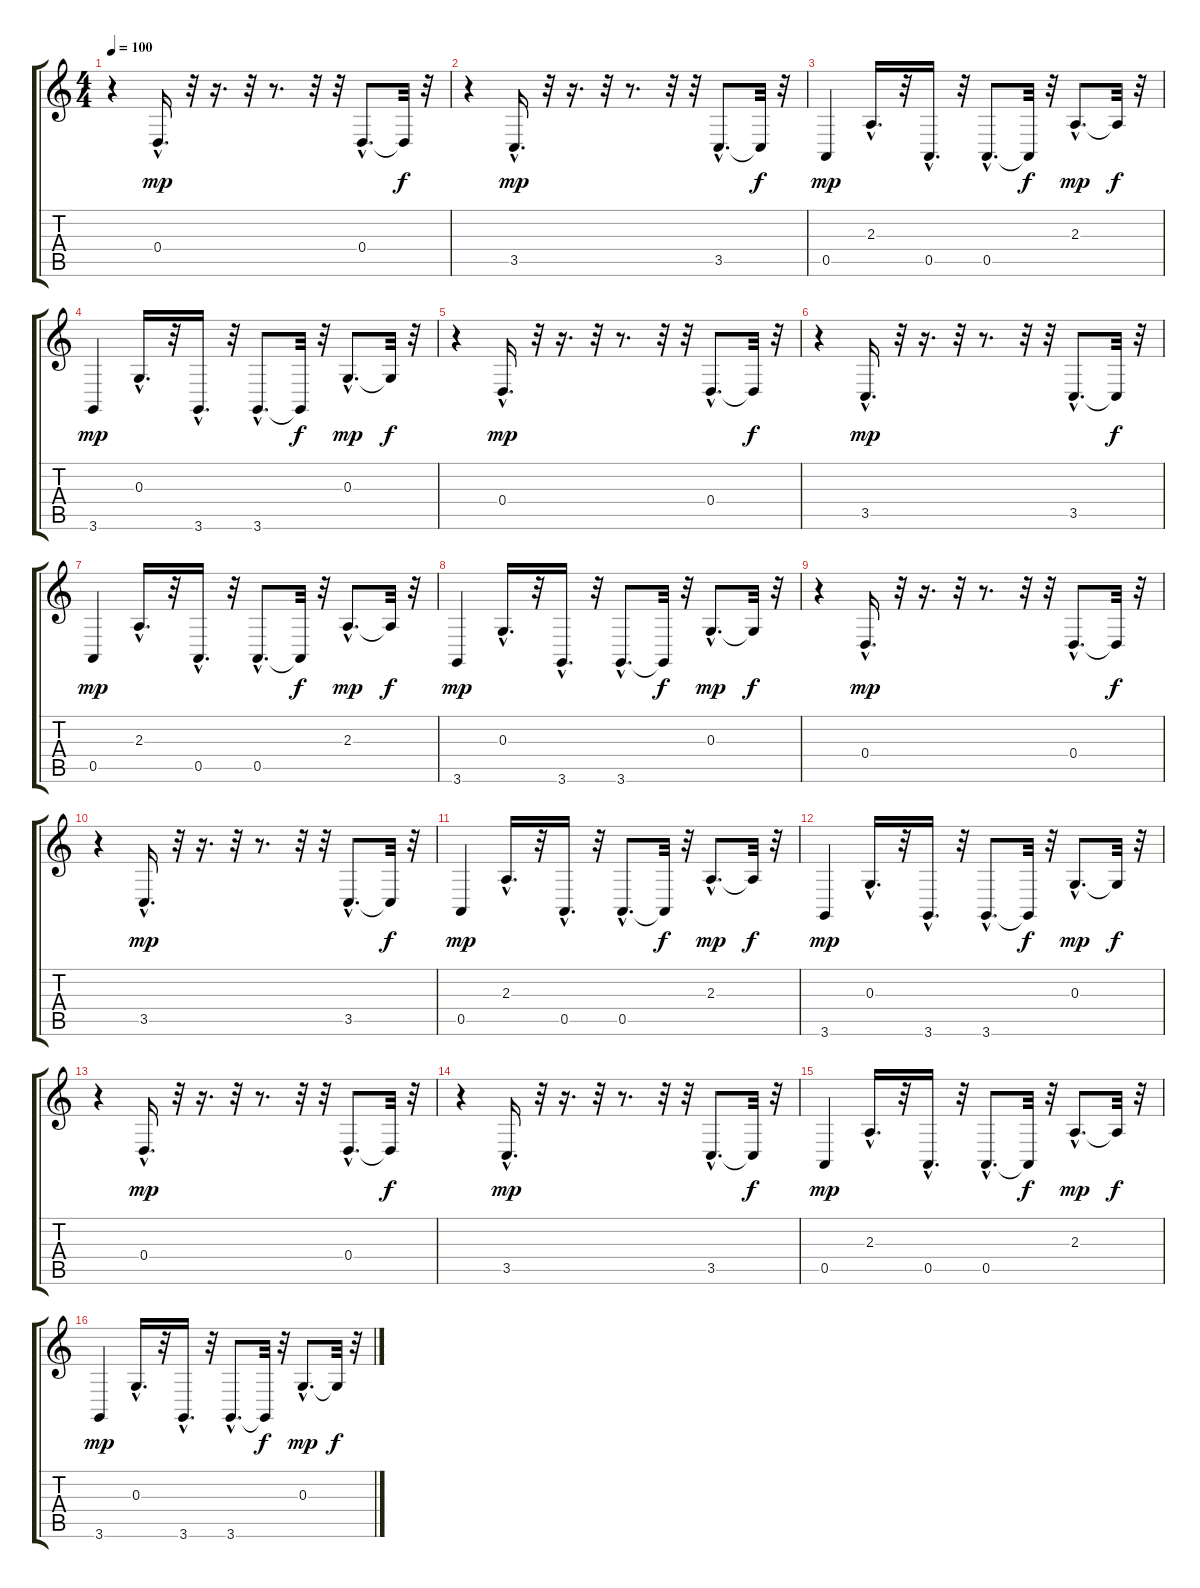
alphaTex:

\track "" {instrument acousticgrandpiano}
\staff {score tabs}
\tuning (E4 B3 G3 D3 A2 E2) {hide}
\ts (4 4)
\tempo 100
\clef g2
\ks c
r.4{dy f} 0.4{hac}.16{d dy mp} r.32 r.16{d} r.32 r.8{d} r.32 r.32 0.4{hac}.8{d} 0.4{t}.32{dy f} r.32 |
r.4 3.5{hac}.16{d dy mp} r.32 r.16{d} r.32 r.8{d} r.32 r.32 3.5{hac}.8{d} 3.5{t}.32{dy f} r.32 |
0.5.4{dy mp} 2.3{hac}.16{d} r.32 0.5{hac}.16{d} r.32 0.5{hac}.8{d} 0.5{t}.32{dy f} r.32 2.3{hac}.8{d dy mp} 2.3{t}.32{dy f} r.32 |
3.6.4{dy mp} 0.3{hac}.16{d} r.32 3.6{hac}.16{d} r.32 3.6{hac}.8{d} 3.6{t}.32{dy f} r.32 0.3{hac}.8{d dy mp} 0.3{t}.32{dy f} r.32 |
r.4 0.4{hac}.16{d dy mp} r.32 r.16{d} r.32 r.8{d} r.32 r.32 0.4{hac}.8{d} 0.4{t}.32{dy f} r.32 |
r.4 3.5{hac}.16{d dy mp} r.32 r.16{d} r.32 r.8{d} r.32 r.32 3.5{hac}.8{d} 3.5{t}.32{dy f} r.32 |
0.5.4{dy mp} 2.3{hac}.16{d} r.32 0.5{hac}.16{d} r.32 0.5{hac}.8{d} 0.5{t}.32{dy f} r.32 2.3{hac}.8{d dy mp} 2.3{t}.32{dy f} r.32 |
3.6.4{dy mp} 0.3{hac}.16{d} r.32 3.6{hac}.16{d} r.32 3.6{hac}.8{d} 3.6{t}.32{dy f} r.32 0.3{hac}.8{d dy mp} 0.3{t}.32{dy f} r.32 |
r.4 0.4{hac}.16{d dy mp} r.32 r.16{d} r.32 r.8{d} r.32 r.32 0.4{hac}.8{d} 0.4{t}.32{dy f} r.32 |
r.4 3.5{hac}.16{d dy mp} r.32 r.16{d} r.32 r.8{d} r.32 r.32 3.5{hac}.8{d} 3.5{t}.32{dy f} r.32 |
0.5.4{dy mp} 2.3{hac}.16{d} r.32 0.5{hac}.16{d} r.32 0.5{hac}.8{d} 0.5{t}.32{dy f} r.32 2.3{hac}.8{d dy mp} 2.3{t}.32{dy f} r.32 |
3.6.4{dy mp} 0.3{hac}.16{d} r.32 3.6{hac}.16{d} r.32 3.6{hac}.8{d} 3.6{t}.32{dy f} r.32 0.3{hac}.8{d dy mp} 0.3{t}.32{dy f} r.32 |
r.4 0.4{hac}.16{d dy mp} r.32 r.16{d} r.32 r.8{d} r.32 r.32 0.4{hac}.8{d} 0.4{t}.32{dy f} r.32 |
r.4 3.5{hac}.16{d dy mp} r.32 r.16{d} r.32 r.8{d} r.32 r.32 3.5{hac}.8{d} 3.5{t}.32{dy f} r.32 |
0.5.4{dy mp} 2.3{hac}.16{d} r.32 0.5{hac}.16{d} r.32 0.5{hac}.8{d} 0.5{t}.32{dy f} r.32 2.3{hac}.8{d dy mp} 2.3{t}.32{dy f} r.32 |
3.6.4{dy mp} 0.3{hac}.16{d} r.32 3.6{hac}.16{d} r.32 3.6{hac}.8{d} 3.6{t}.32{dy f} r.32 0.3{hac}.8{d dy mp} 0.3{t}.32{dy f} r.32
